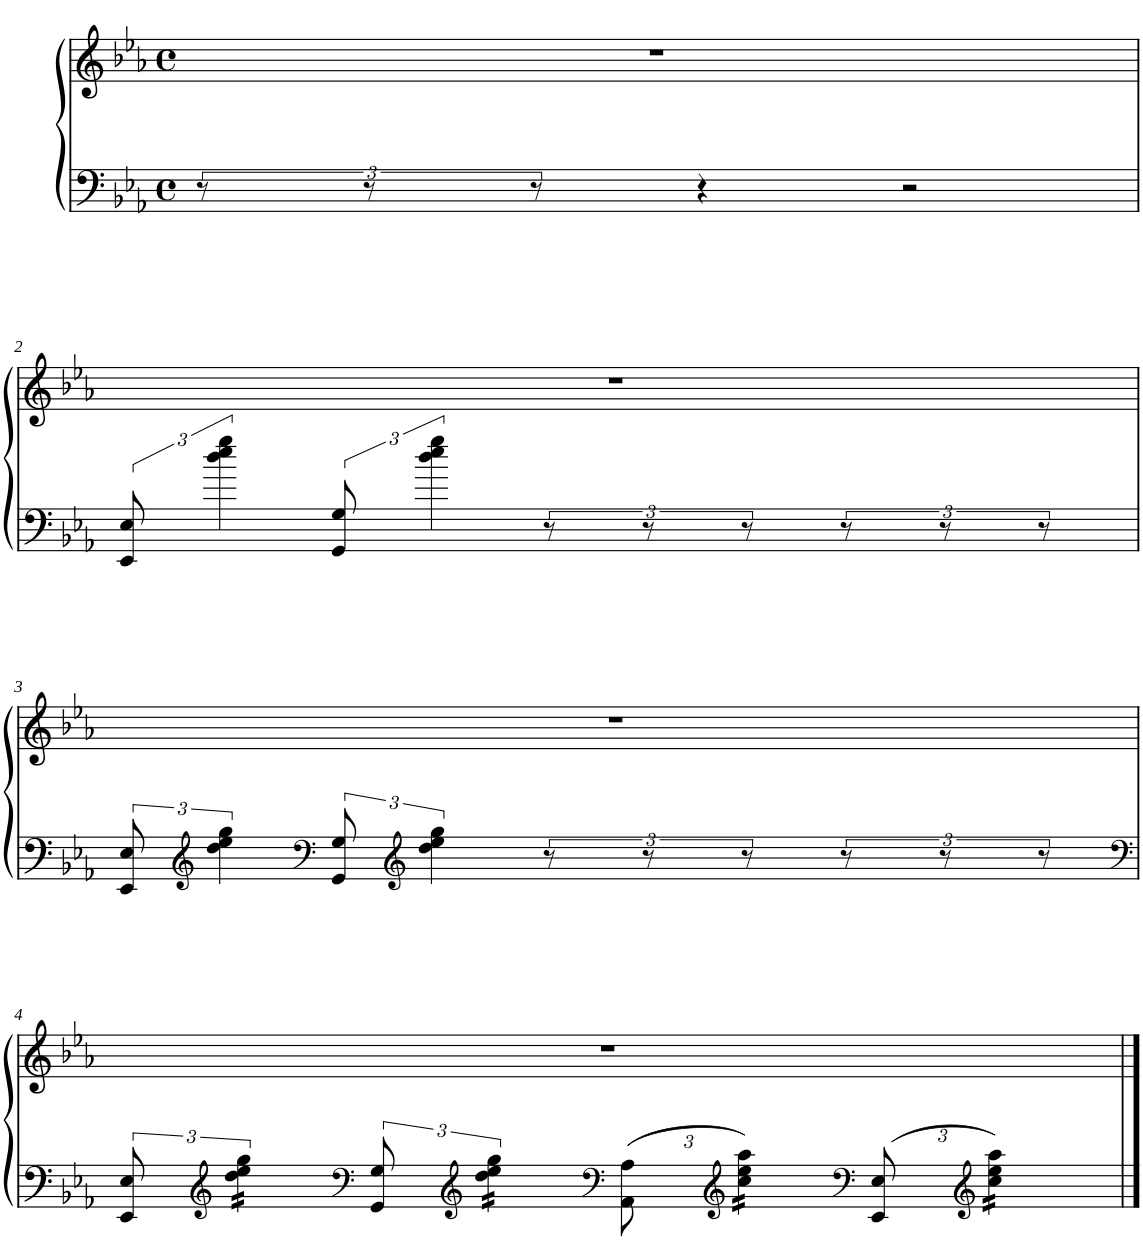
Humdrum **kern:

**kern	**kern
*part1	*part1
*staff2	*staff1
*I"Piano	*
*I'Pno	*
*clefF4	*clefG2
*k[b-e-a-]	*k[b-e-a-]
*M4/4	*M4/4
*met(c)	*met(c)
=1	=1
4r	1r
4r	.
2r	.
!!LO:LB:g=z
=2	=2
12EE-/ 12E-/	1r
6dd\ 6ee-\ 6gg\	.
12GG/ 12G/	.
6dd\ 6ee-\ 6gg\	.
4r	.
4r	.
!!LO:LB:g=z
=3	=3
12EE-/ 12E-/	1r
*clefG2	*
6dd\ 6ee-\ 6gg\	.
*clefF4	*
12GG/ 12G/	.
*clefG2	*
6dd\ 6ee-\ 6gg\	.
4r	.
4r	.
!!LO:LB:g=z
=4	=4
*clefF4	*
12EE-/ 12E-/	1r
*clefG2	*
*tremolo	*
24dd\ 24ee-\ 24gg\LL	.
24dd\ 24ee-\ 24gg\	.
24dd\ 24ee-\ 24gg\	.
24dd\ 24ee-\ 24gg\JJ	.
*Xtremolo	*
*clefF4	*
12GG/ 12G/	.
*clefG2	*
*tremolo	*
24dd\ 24ee-\ 24gg\LL	.
24dd\ 24ee-\ 24gg\	.
24dd\ 24ee-\ 24gg\	.
24dd\ 24ee-\ 24gg\JJ	.
*Xtremolo	*
*clefF4	*
*Xbrackettup	*
12AA-\ 12A-\	.
*clefG2	*
*tremolo	*
24cc\ 24ee-\ 24aa-\LL	.
24cc\ 24ee-\ 24aa-\	.
24cc\ 24ee-\ 24aa-\	.
24cc\ 24ee-\ 24aa-\JJ	.
*Xtremolo	*
*clefF4	*
12EE-/ 12E-/	.
*clefG2	*
*tremolo	*
24cc\ 24ee-\ 24aa-\LL	.
24cc\ 24ee-\ 24aa-\	.
24cc\ 24ee-\ 24aa-\	.
24cc\ 24ee-\ 24aa-\JJ	.
*Xtremolo	*
==	==
*-	*-
